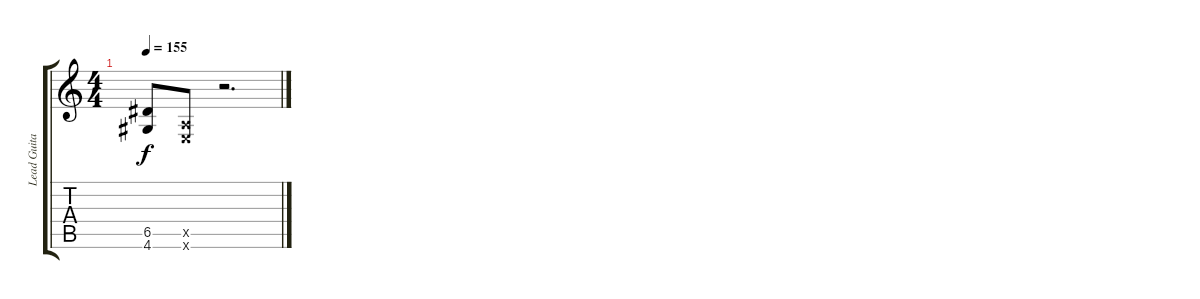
\track ("Lead Guitar II" "Lead Guita") {instrument distortionguitar}
\staff {score tabs}
\tuning (E4 B3 G3 D3 A2 E2) {hide}
\ts (4 4)
\tempo 155
\clef g2
\ks c
(6.5{t} 4.6{t}).8{dy f} (0.5{x} 0.6{x}).8 r.2{d}
